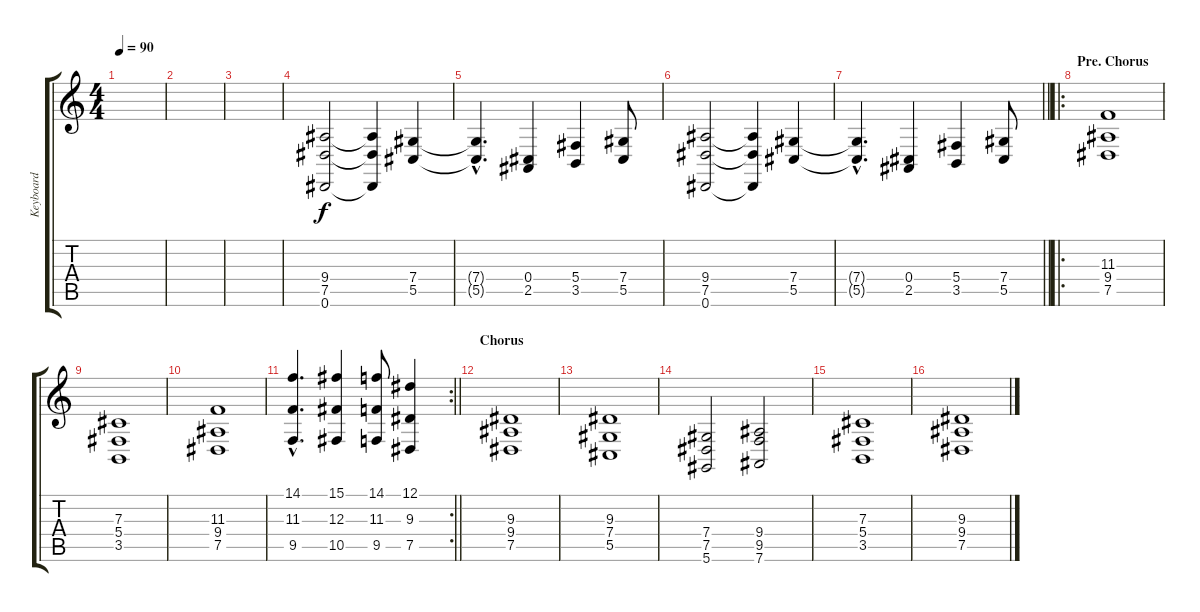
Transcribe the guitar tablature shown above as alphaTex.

\track ("Keyboard" "Keyboard") {instrument synthstrings1}
\staff {score tabs}
\tuning (Eb4 Bb3 Gb3 Db3 Ab2 Eb2) {hide}
\ts (4 4)
\tempo 90
\clef g2
\ks c
|
|
|
(9.4 7.5 0.6).2 (9.4{t} 7.5{t} 0.6{t}).4 (7.4 5.5).4 |
(7.4{hac t} 5.5{hac t}).4{d} (0.4 2.5).4 (5.4 3.5).4 (7.4 5.5).8 |
(9.4 7.5 0.6).2 (9.4{t} 7.5{t} 0.6{t}).4 (7.4 5.5).4 |
\barLineRight lightlight
(7.4{hac t} 5.5{hac t}).4{d} (0.4 2.5).4 (5.4 3.5).4 (7.4 5.5).8 |
\ro
\section ("" "Pre. Chorus")
(11.3 9.4 7.5).1 |
(7.3 5.4 3.5).1 |
(11.3 9.4 7.5).1 |
\rc 2
\barLineRight lightlight
(14.1{hac} 11.3{hac} 9.5{hac}).4{d} (15.1 12.3 10.5).4 (14.1 11.3 9.5).8 (12.1 9.3 7.5).4 |
\section ("" "Chorus")
(9.3 9.4 7.5).1 |
(9.3 7.4 5.5).1 |
(7.4 7.5 5.6).2 (9.4 9.5 7.6).2 |
(7.3 5.4 3.5).1 |
(9.3 9.4 7.5).1
